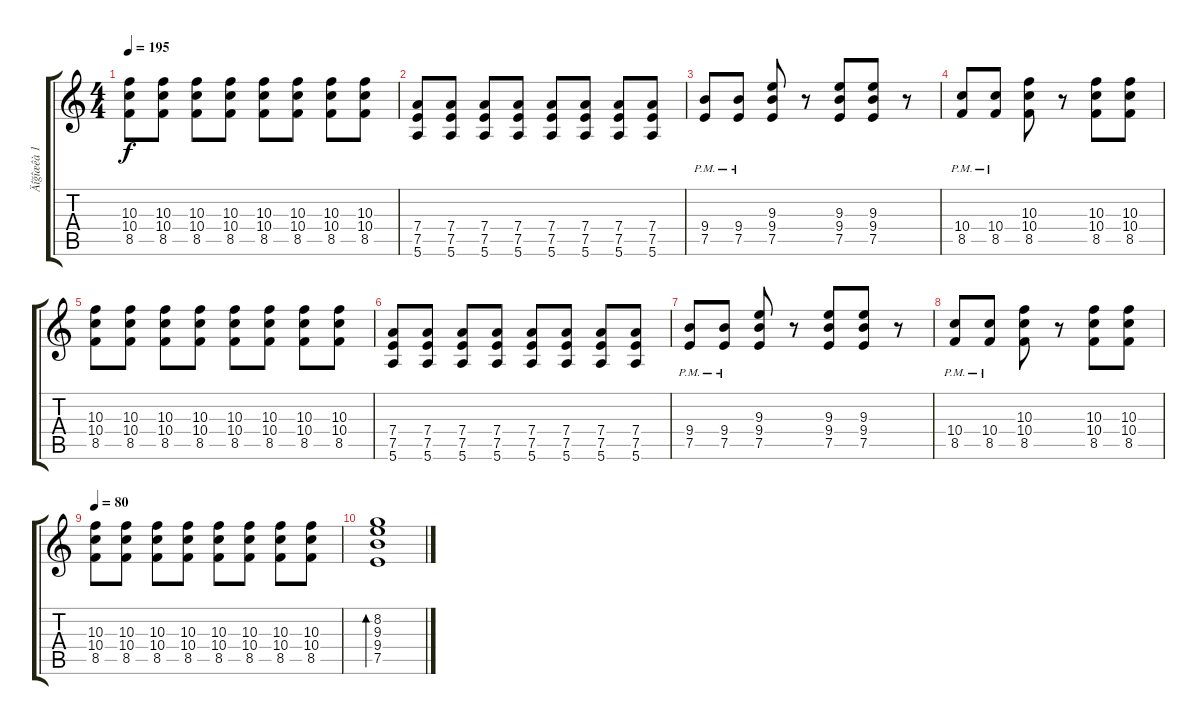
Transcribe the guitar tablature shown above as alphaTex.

\track ("Äîğîæêà 1" "Äîğîæêà 1") {instrument distortionguitar}
\staff {score tabs}
\tuning (E4 B3 G3 D3 A2 E2) {hide}
\ts (4 4)
\tempo 195
\clef g2
\ks c
(10.3 10.4 8.5).8{dy f} (10.3 10.4 8.5).8 (10.3 10.4 8.5).8 (10.3 10.4 8.5).8 (10.3 10.4 8.5).8 (10.3 10.4 8.5).8 (10.3 10.4 8.5).8 (10.3 10.4 8.5).8 |
(7.4 7.5 5.6).8 (7.4 7.5 5.6).8 (7.4 7.5 5.6).8 (7.4 7.5 5.6).8 (7.4 7.5 5.6).8 (7.4 7.5 5.6).8 (7.4 7.5 5.6).8 (7.4 7.5 5.6).8 |
(9.4{pm} 7.5{pm}).8 (9.4{pm} 7.5{pm}).8 (9.3 9.4 7.5).8 r.8 (9.3 9.4 7.5).8 (9.3 9.4 7.5).8 r.8 |
(10.4{pm} 8.5{pm}).8 (10.4{pm} 8.5{pm}).8 (10.3 10.4 8.5).8 r.8 (10.3 10.4 8.5).8 (10.3 10.4 8.5).8 |
(10.3 10.4 8.5).8 (10.3 10.4 8.5).8 (10.3 10.4 8.5).8 (10.3 10.4 8.5).8 (10.3 10.4 8.5).8 (10.3 10.4 8.5).8 (10.3 10.4 8.5).8 (10.3 10.4 8.5).8 |
(7.4 7.5 5.6).8 (7.4 7.5 5.6).8 (7.4 7.5 5.6).8 (7.4 7.5 5.6).8 (7.4 7.5 5.6).8 (7.4 7.5 5.6).8 (7.4 7.5 5.6).8 (7.4 7.5 5.6).8 |
(9.4{pm} 7.5{pm}).8 (9.4{pm} 7.5{pm}).8 (9.3 9.4 7.5).8 r.8 (9.3 9.4 7.5).8 (9.3 9.4 7.5).8 r.8 |
(10.4{pm} 8.5{pm}).8 (10.4{pm} 8.5{pm}).8 (10.3 10.4 8.5).8 r.8 (10.3 10.4 8.5).8 (10.3 10.4 8.5).8 |
\tempo 80
(10.3 10.4 8.5).8 (10.3 10.4 8.5).8 (10.3 10.4 8.5).8 (10.3 10.4 8.5).8 (10.3 10.4 8.5).8 (10.3 10.4 8.5).8 (10.3 10.4 8.5).8 (10.3 10.4 8.5).8 |
(8.2 9.3 9.4 7.5).1{bd 60}
